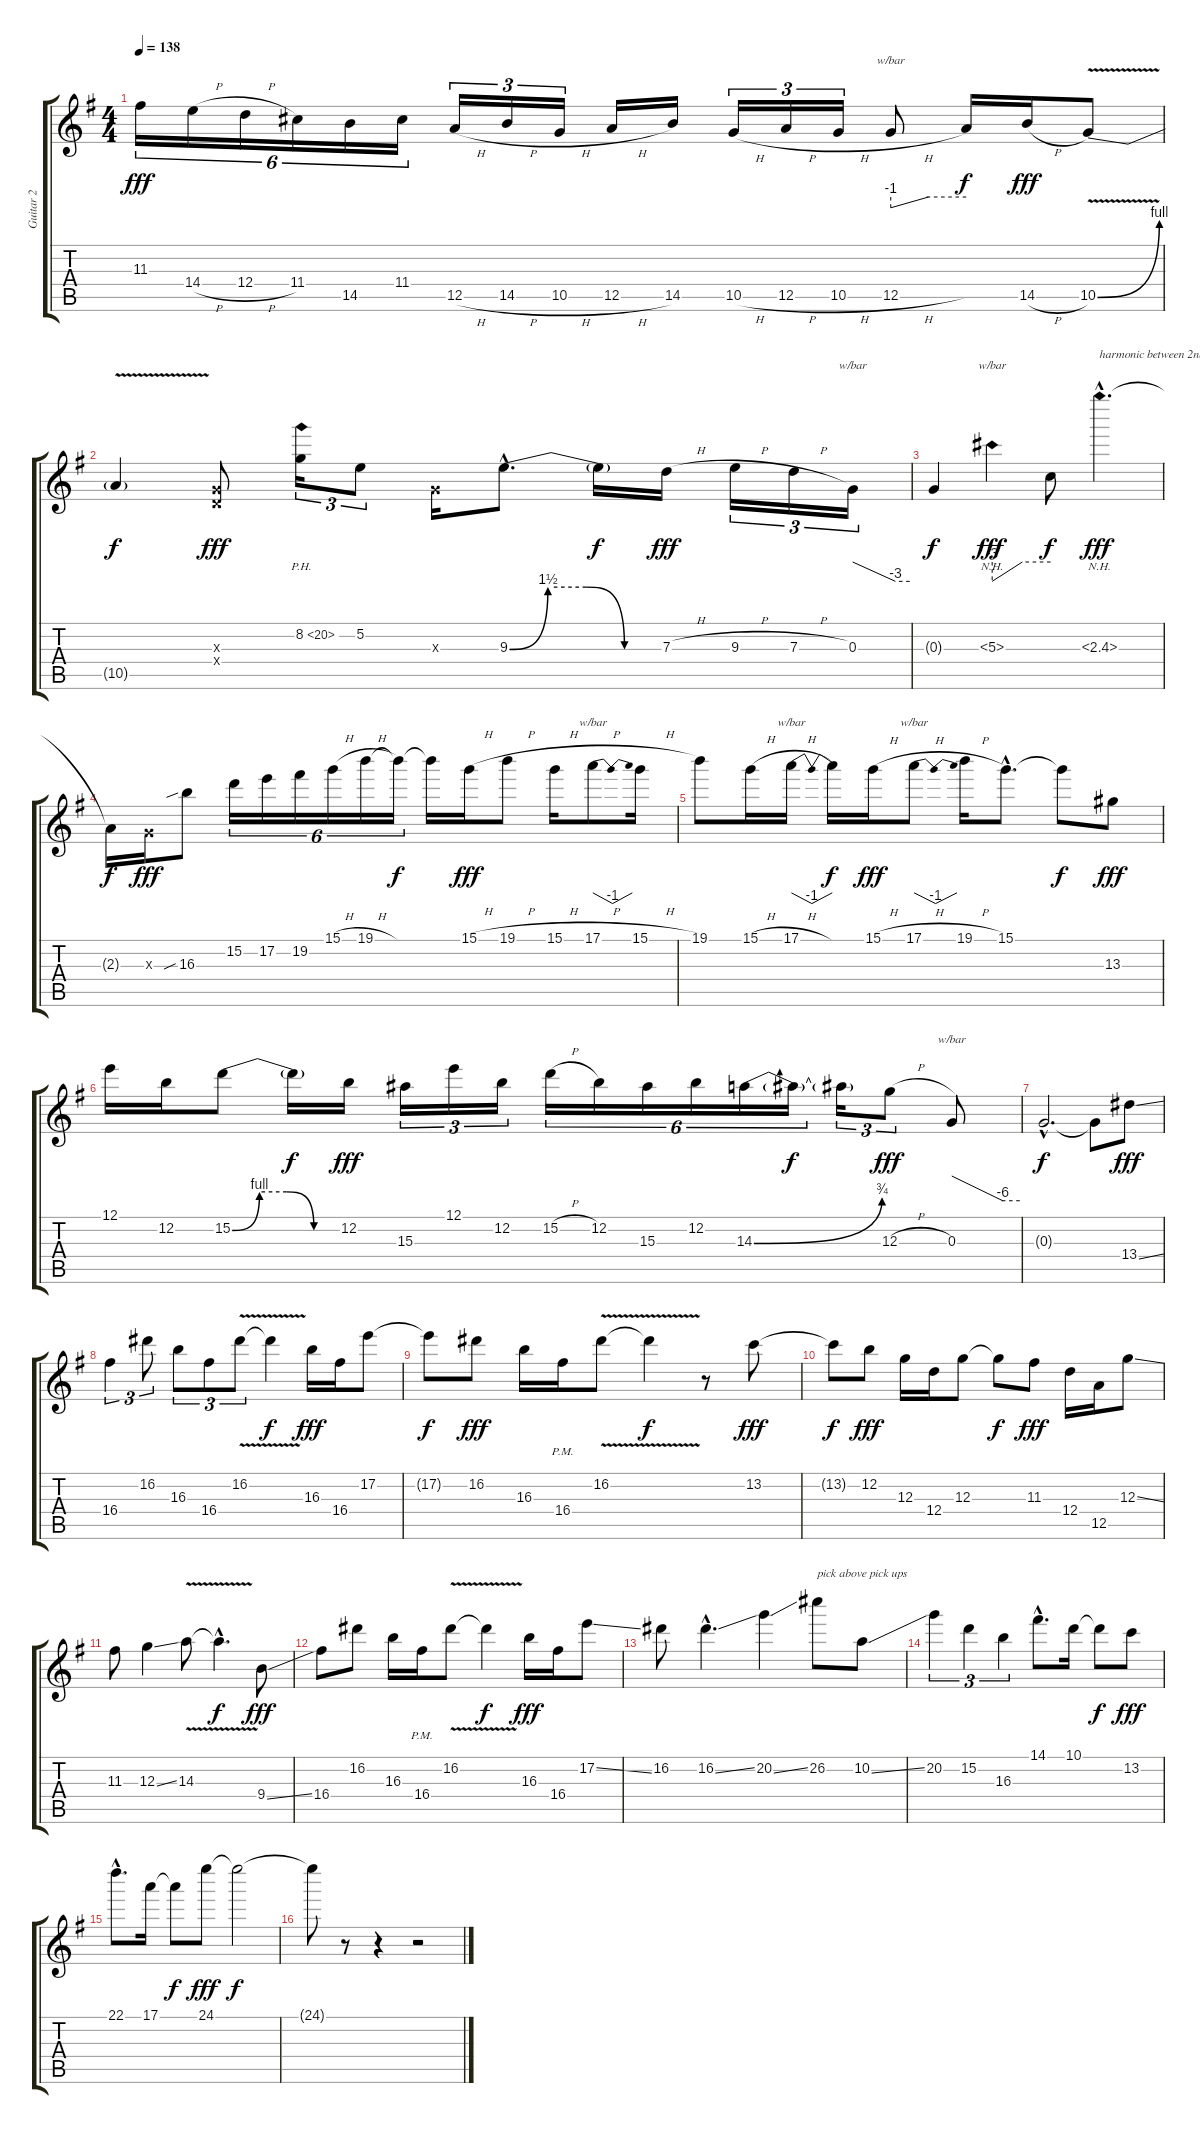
\track ("Guitar 2" "Guitar 2") {instrument distortionguitar}
\staff {score tabs}
\tuning (E4 B3 G3 D3 A2 E2) {hide}
\ts (4 4)
\tempo 138
\clef g2
\ks g
11.3.16{tu (6 4) dy fff} 14.4{h}.16{tu (6 4)} 12.4{h}.16{tu (6 4)} 11.4.16{tu (6 4)} 14.5.16{tu (6 4)} 11.4.16{tu (6 4)} 12.5{h}.16{tu (3 2)} 14.5{h}.16{tu (3 2)} 10.5{h}.16{tu (3 2)} 12.5{h}.16 14.5.16 10.5{h}.16{tu (3 2)} 12.5{h}.16{tu (3 2)} 10.5{h}.16{tu (3 2)} 12.5{h}.8{tbe (custom default 0 -4 30 0 60 0)} 12.5{t}.16{dy f} 14.5{h}.16{dy fff} 10.5{be (bend 0 0 60 4) v}.8 |
10.5{t}.4{dy f} (0.3{x} 0.4{x}).8{dy fff} 8.2{ph 12}.16{tu (3 2)} 5.2.8{tu (3 2)} 0.3{x}.16 9.3{be (custom 0 0 15 6 30 6 45 0 60 0) hac}.8{d} 9.3{t}.16{dy f} 7.3{h}.16{dy fff} 9.3{h}.16{tu (3 2)} 7.3{h}.16{tu (3 2)} 0.3.16{tu (3 2) tbe (custom default 0 0 45 -12 60 -12)} |
0.3{t}.4{dy f} 5.3{nh}.4{tbe (custom default 0 -12 31 0 60 0) dy fff} 5.3{t}.8{dy f} 2.3{nh hac}.4{d txt "harmonic between 2nd and 3rd fret" dy fff} |
2.3{t}.16{dy f} 0.3{x}.16{dy fff} 16.3{sib}.8 15.2.16{tu (6 4)} 17.2.16{tu (6 4)} 19.2.16{tu (6 4)} 15.1{h}.16{tu (6 4)} 19.1{h}.16{tu (6 4)} 19.1{t}.16{tu (6 4) dy f} 19.1{t}.16 15.1{h}.16{dy fff} 19.1{h}.8 15.1{h}.16 17.1{h}.8{tbe (dip default 0 0 30 -4 60 0)} 15.1{h}.16 |
19.1.8 15.1{h}.16 17.1{h}.16{tbe (dip default 0 0 30 -4 60 0)} 17.1{t}.16{dy f} 15.1{h}.16{dy fff} 17.1{h}.8{tbe (dip default 0 0 30 -4 60 0)} 19.1{h}.16 15.1{hac}.8{d} 15.1{t}.8{dy f} 13.3.8{dy fff} |
12.1.16 12.2.16 15.2{be (custom 0 0 15 4 30 4 45 0 60 0)}.8 15.2{t}.16{dy f} 12.2.16{dy fff} 15.3.16{tu (3 2)} 12.1.16{tu (3 2)} 12.2.16{tu (3 2)} 15.2{h}.16{tu (6 4)} 12.2.16{tu (6 4)} 15.3.16{tu (6 4)} 12.2.16{tu (6 4)} 14.3{be (bend 0 0 60 3)}.16{tu (6 4)} 14.3{t}.16{tu (6 4) dy f} 14.3{t}.16{tu (3 2)} 12.3{h}.8{tu (3 2) dy fff} 0.3.8{tbe (custom default 0 0 45 -24 60 -24)} |
0.3{hac t}.2{d dy f} 0.3{t}.8 13.4{ss}.8{dy fff} |
16.4.4{tu (3 2)} 16.2.8{tu (3 2)} 16.3.8{tu (3 2)} 16.4.8{tu (3 2)} 16.2{v}.8{tu (3 2)} 16.2{t}.4{dy f} 16.3.16{dy fff} 16.4.16 17.2.8 |
17.2{t}.8{dy f} 16.2.8{dy fff} 16.3.16 16.4{pm}.16 16.2{v}.8 16.2{t}.4{dy f} r.8 13.2.8{dy fff} |
13.2{t}.8{dy f} 12.2.8{dy fff} 12.3.16 12.4.16 12.3.8 12.3{t}.8{dy f} 11.3.8{dy fff} 12.4.16 12.5.16 12.3{ss}.8 |
11.3.8 12.3{ss}.4 14.3{v}.8 14.3{hac t}.4{d dy f} 9.4{ss}.8{dy fff} |
16.4.8 16.2.8 16.3.16 16.4{pm}.16 16.2{v}.8 16.2{t}.4{dy f} 16.3.16{dy fff} 16.4.16 17.2{ss}.8 |
16.2.8 16.2{ss hac}.4{d} 20.2{ss}.4 26.2.8{txt "pick above pick ups"} 10.2{ss}.8 |
20.2.4{tu (3 2)} 15.2.4{tu (3 2)} 16.3.4{tu (3 2)} 14.1{hac}.8{d} 10.1.16 10.1{t}.8{dy f} 13.2.8{dy fff} |
22.1{hac}.8{d} 17.1.16 17.1{t}.8{dy f} 24.1.8{dy fff} 24.1{t}.2{dy f} |
24.1{t}.8 r.8 r.4 r.2
